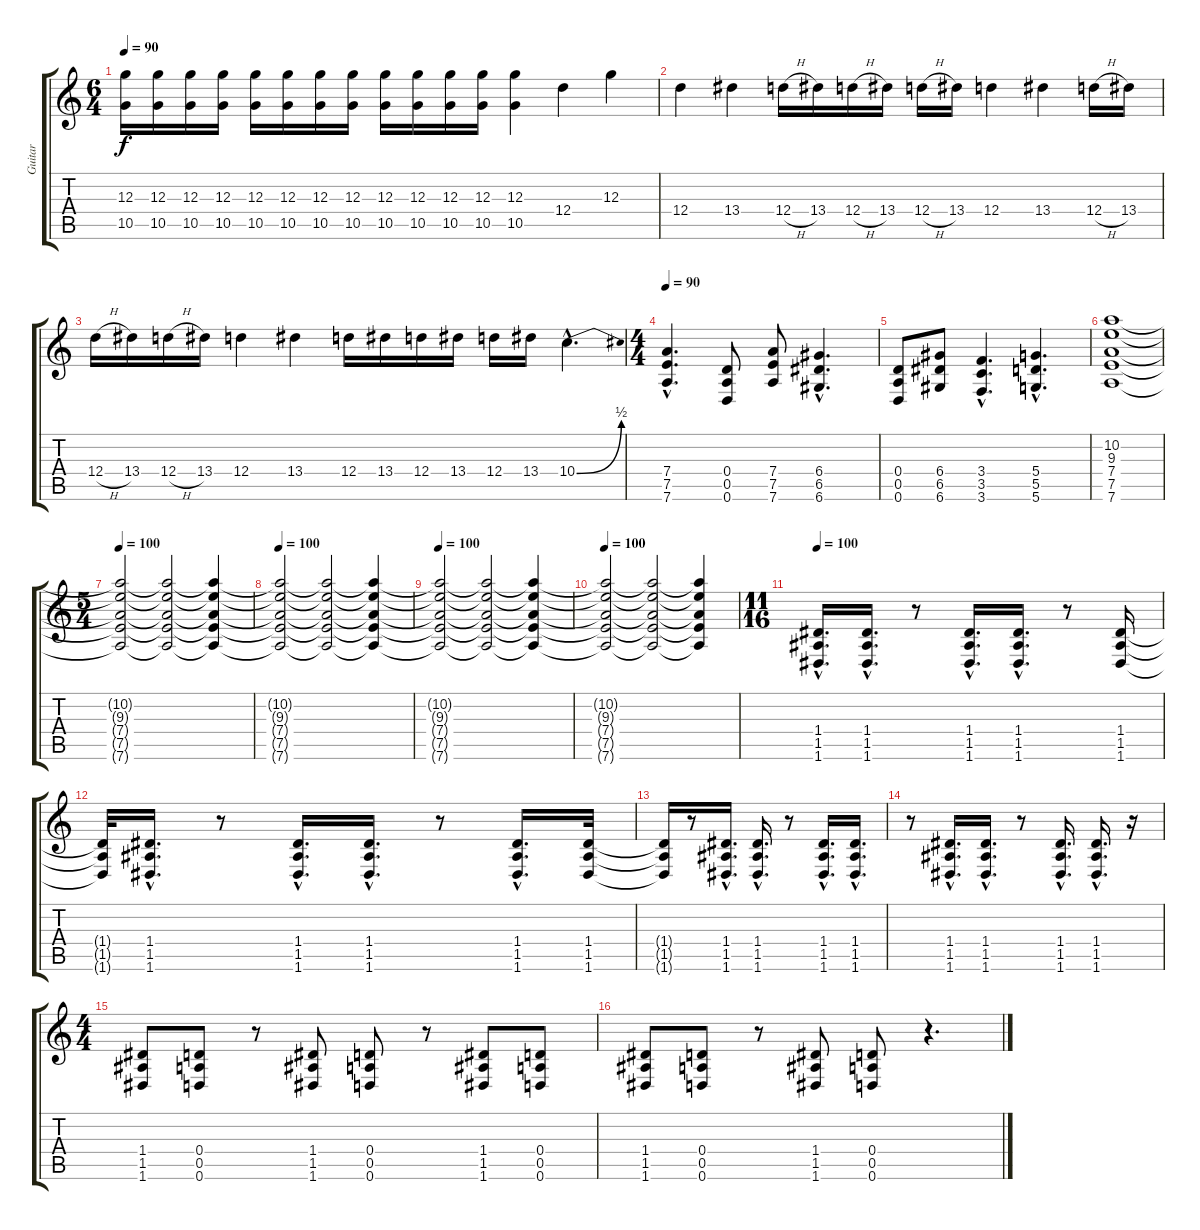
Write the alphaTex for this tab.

\track ("Guitar" "Guitar") {instrument distortionguitar}
\staff {score tabs}
\tuning (E4 B3 G3 D3 A2 D2) {hide}
\ts (6 4)
\tempo 90
\clef g2
\ks c
(12.3 10.5).16{dy f} (12.3 10.5).16 (12.3 10.5).16 (12.3 10.5).16 (12.3 10.5).16 (12.3 10.5).16 (12.3 10.5).16 (12.3 10.5).16 (12.3 10.5).16 (12.3 10.5).16 (12.3 10.5).16 (12.3 10.5).16 (12.3 10.5).4 12.4.4 12.3.4 |
12.4.4 13.4.4 12.4{h}.16 13.4.16 12.4{h}.16 13.4.16 12.4{h}.16 13.4.16 12.4.4 13.4.4 12.4{h}.16 13.4.16 |
12.4{h}.16 13.4.16 12.4{h}.16 13.4.16 12.4.4 13.4.4 12.4.16 13.4.16 12.4.16 13.4.16 12.4.16 13.4.16 10.4{be (bend 0 0 60 2) hac}.4{d} |
\ts (4 4)
\tempo 90
(7.4{hac} 7.5{hac} 7.6{hac}).4{d volume 10} (0.4 0.5 0.6).8 (7.4 7.5 7.6).8 (6.4{hac} 6.5{hac} 6.6{hac}).4{d} |
(0.4 0.5 0.6).8 (6.4 6.5 6.6).8 (3.4{hac} 3.5{hac} 3.6{hac}).4{d} (5.4{hac} 5.5{hac} 5.6{hac}).4{d} |
(10.2 9.3 7.4 7.5 7.6).1{volume 13 instrument distortionguitar} |
\ts (5 4)
\tempo 100
(10.2{t} 9.3{t} 7.4{t} 7.5{t} 7.6{t}).2 (10.2{t} 9.3{t} 7.4{t} 7.5{t} 7.6{t}).2 (10.2{t} 9.3{t} 7.4{t} 7.5{t} 7.6{t}).4 |
\tempo 100
(10.2{t} 9.3{t} 7.4{t} 7.5{t} 7.6{t}).2 (10.2{t} 9.3{t} 7.4{t} 7.5{t} 7.6{t}).2 (10.2{t} 9.3{t} 7.4{t} 7.5{t} 7.6{t}).4 |
\tempo 100
(10.2{t} 9.3{t} 7.4{t} 7.5{t} 7.6{t}).2 (10.2{t} 9.3{t} 7.4{t} 7.5{t} 7.6{t}).2 (10.2{t} 9.3{t} 7.4{t} 7.5{t} 7.6{t}).4 |
\tempo 100
(10.2{t} 9.3{t} 7.4{t} 7.5{t} 7.6{t}).2 (10.2{t} 9.3{t} 7.4{t} 7.5{t} 7.6{t}).2 (10.2{t} 9.3{t} 7.4{t} 7.5{t} 7.6{t}).4 |
\ts (11 16)
\tempo 100
(1.4{hac} 1.5{hac} 1.6{hac}).16{d volume 8 instrument overdrivenguitar} (1.4{hac} 1.5{hac} 1.6{hac}).16{d} r.8 (1.4{hac} 1.5{hac} 1.6{hac}).16{d} (1.4{hac} 1.5{hac} 1.6{hac}).16{d} r.8 (1.4 1.5 1.6).16 |
(1.4{t} 1.5{t} 1.6{t}).32 (1.4{hac} 1.5{hac} 1.6{hac}).16{d} r.8 (1.4{hac} 1.5{hac} 1.6{hac}).16{d} (1.4{hac} 1.5{hac} 1.6{hac}).16{d} r.8 (1.4{hac} 1.5{hac} 1.6{hac}).16{d} (1.4 1.5 1.6).32 |
(1.4{t} 1.5{t} 1.6{t}).16 r.8 (1.4{hac} 1.5{hac} 1.6{hac}).16{d} (1.4{hac} 1.5{hac} 1.6{hac}).16{d} r.8 (1.4{hac} 1.5{hac} 1.6{hac}).16{d} (1.4{hac} 1.5{hac} 1.6{hac}).16{d} |
r.8 (1.4{hac} 1.5{hac} 1.6{hac}).16{d} (1.4{hac} 1.5{hac} 1.6{hac}).16{d} r.8 (1.4{hac} 1.5{hac} 1.6{hac}).16{d} (1.4{hac} 1.5{hac} 1.6{hac}).16{d} r.16 |
\ts (4 4)
(1.4 1.5 1.6).8{volume 13 instrument distortionguitar} (0.4 0.5 0.6).8 r.8 (1.4 1.5 1.6).8 (0.4 0.5 0.6).8 r.8 (1.4 1.5 1.6).8 (0.4 0.5 0.6).8 |
(1.4 1.5 1.6).8 (0.4 0.5 0.6).8 r.8 (1.4 1.5 1.6).8 (0.4 0.5 0.6).8 r.4{d}
